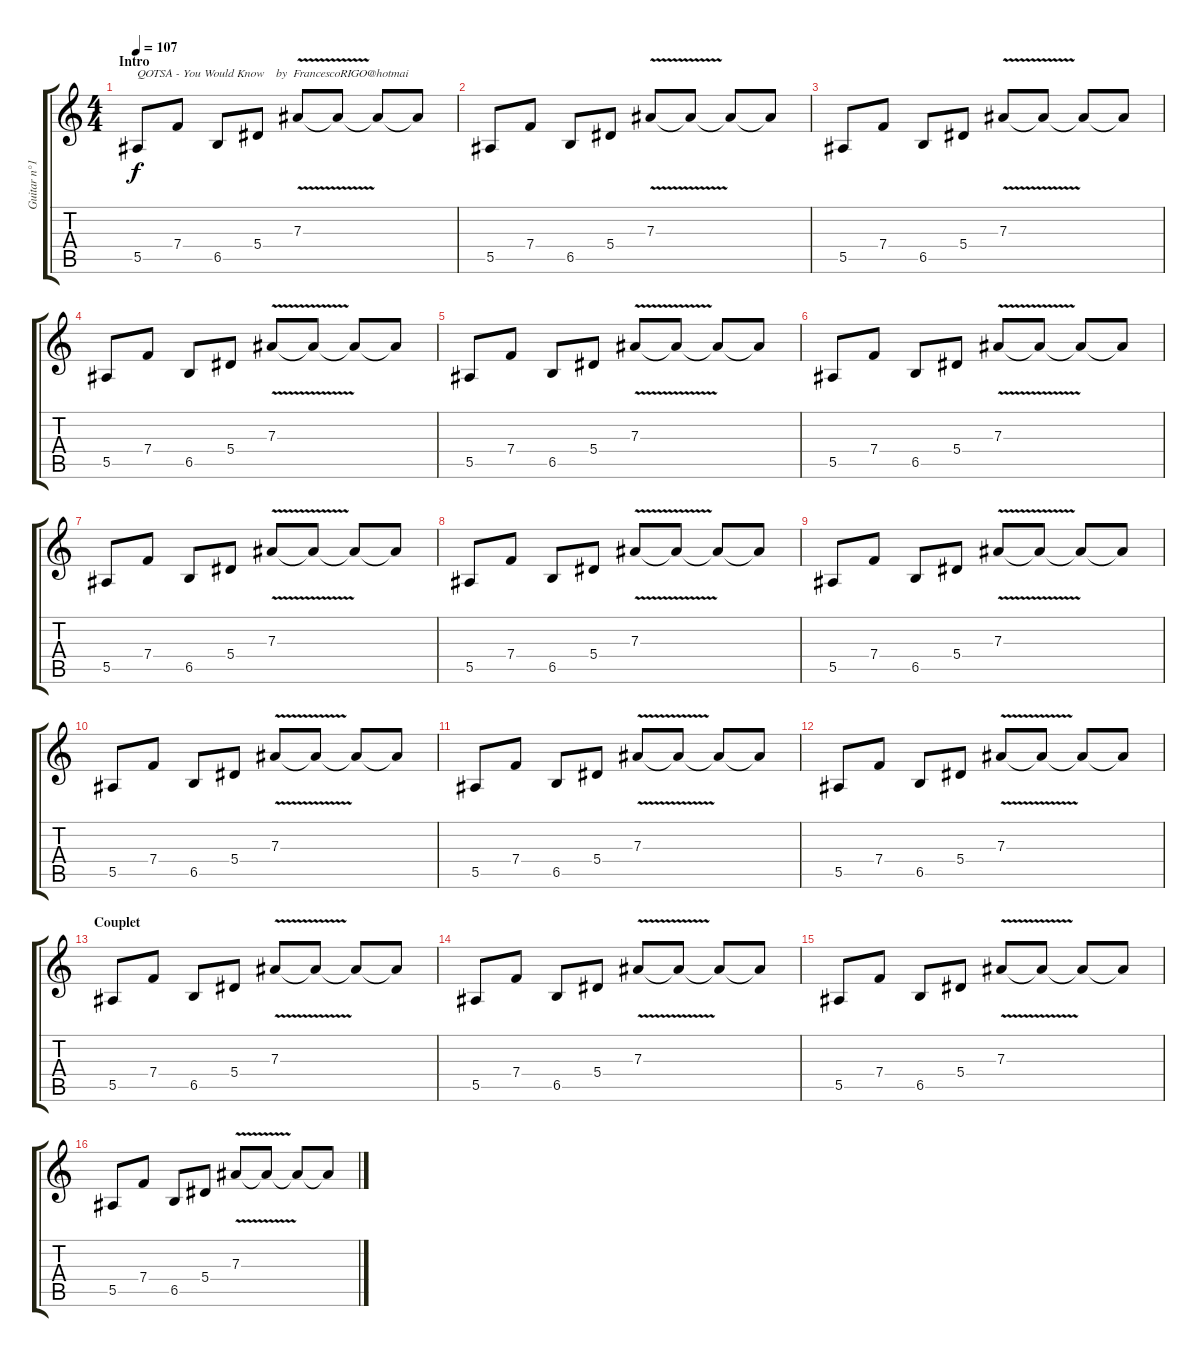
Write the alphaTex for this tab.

\track ("Guitar n°1" "Guitar n°1") {instrument distortionguitar}
\staff {score tabs}
\tuning (C4 G3 Eb3 Bb2 F2 C2) {hide}
\ts (4 4)
\section ("" "Intro")
\tempo 107
\clef g2
\ks c
5.5.8{txt "QOTSA - You Would Know    by  FrancescoRIGO@hotmai" dy f instrument distortionguitar} 7.4.8 6.5.8 5.4.8 7.3{v}.8 7.3{t}.8 7.3{t}.8 7.3{t}.8 |
5.5.8 7.4.8 6.5.8 5.4.8 7.3{v}.8{txt ""} 7.3{t}.8 7.3{t}.8 7.3{t}.8 |
5.5.8 7.4.8 6.5.8 5.4.8 7.3{v}.8 7.3{t}.8 7.3{t}.8 7.3{t}.8 |
5.5.8 7.4.8 6.5.8 5.4.8 7.3{v}.8 7.3{t}.8 7.3{t}.8 7.3{t}.8 |
5.5.8 7.4.8 6.5.8 5.4.8 7.3{v}.8 7.3{t}.8 7.3{t}.8 7.3{t}.8 |
5.5.8 7.4.8 6.5.8 5.4.8 7.3{v}.8 7.3{t}.8 7.3{t}.8 7.3{t}.8 |
5.5.8 7.4.8 6.5.8 5.4.8 7.3{v}.8 7.3{t}.8 7.3{t}.8 7.3{t}.8 |
5.5.8 7.4.8 6.5.8 5.4.8 7.3{v}.8 7.3{t}.8 7.3{t}.8 7.3{t}.8 |
5.5.8 7.4.8 6.5.8 5.4.8 7.3{v}.8 7.3{t}.8 7.3{t}.8 7.3{t}.8 |
5.5.8 7.4.8 6.5.8 5.4.8 7.3{v}.8 7.3{t}.8 7.3{t}.8 7.3{t}.8 |
5.5.8 7.4.8 6.5.8 5.4.8 7.3{v}.8 7.3{t}.8 7.3{t}.8 7.3{t}.8 |
5.5.8 7.4.8 6.5.8 5.4.8 7.3{v}.8 7.3{t}.8 7.3{t}.8 7.3{t}.8 |
\section ("" "Couplet")
5.5.8 7.4.8 6.5.8 5.4.8 7.3{v}.8 7.3{t}.8 7.3{t}.8 7.3{t}.8 |
5.5.8 7.4.8 6.5.8 5.4.8 7.3{v}.8 7.3{t}.8 7.3{t}.8 7.3{t}.8 |
5.5.8 7.4.8 6.5.8 5.4.8 7.3{v}.8 7.3{t}.8 7.3{t}.8 7.3{t}.8 |
5.5.8 7.4.8 6.5.8 5.4.8 7.3{v}.8 7.3{t}.8 7.3{t}.8 7.3{t}.8
